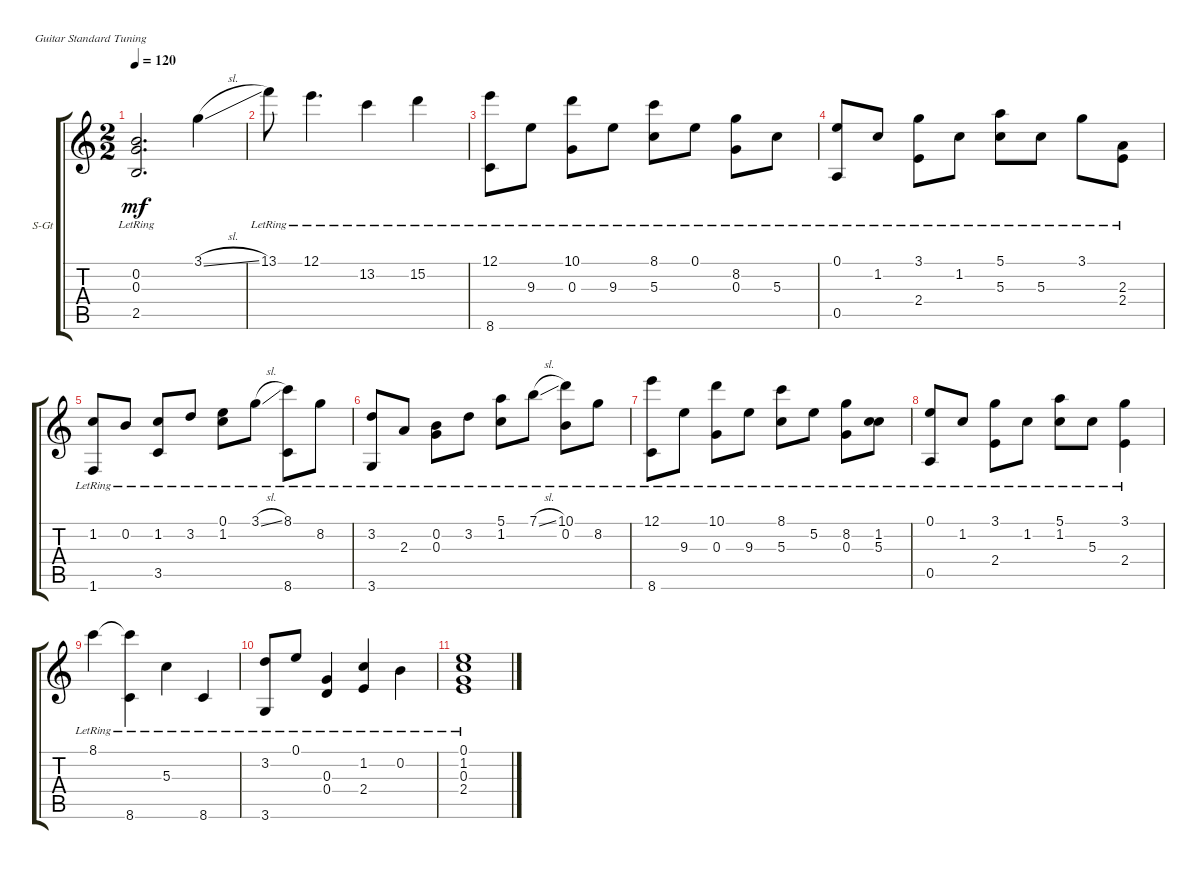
\defaultSystemsLayout 4
\bracketExtendMode groupsimilarinstruments
\firstSystemTrackNameOrientation horizontal
\otherSystemsTrackNameOrientation horizontal
\track ("Steel Guitar" "S-Gt") {instrument acousticguitarsteel}
\staff {score tabs}
\tuning (E4 B3 G3 D3 A2 E2)
\ts (2 2)
\tempo 120
\clef g2
\ks c
(2.5{lr} 0.3{lr} 0.2).2{d dy mf} 3.1{sl}.4 |
13.1{lr}.8 12.1{lr}.4{d} 13.2{lr}.4 15.2{lr}.4 |
(12.1{lr} 8.6{lr}).8 9.3{lr}.8 (10.1{lr} 0.3{lr}).8 9.3{lr}.8 (8.1{lr} 5.3{lr}).8 0.1{lr}.8 (0.3{lr} 8.2{lr}).8 5.3{lr}.8 |
(0.1{lr} 0.5{lr}).8 1.2{lr}.8 (3.1{lr} 2.4{lr}).8 1.2{lr}.8 (5.1{lr} 5.3{lr}).8 5.3{lr}.8 3.1{lr}.8 (2.3{lr} 2.4{lr}).8 |
(1.2{lr} 1.6{lr}).8 0.2{lr}.8 (1.2{lr} 3.5{lr}).8 3.2{lr}.8 (0.1{lr} 1.2{lr}).8 3.1{sl lr}.8 (8.1{lr} 8.6{lr}).8 8.2{lr}.8 |
(3.6{lr} 3.2{lr}).8 2.3{lr}.8 (0.2{lr} 0.3{lr}).8 3.2{lr}.8 (1.2{lr} 5.1{lr}).8 7.1{sl lr}.8 (10.1{lr} 0.2{lr}).8 8.2{lr}.8 |
(12.1{lr} 8.6{lr}).8 9.3{lr}.8 (10.1{lr} 0.3{lr}).8 9.3{lr}.8 (8.1{lr} 5.3{lr}).8 5.2{lr}.8 (0.3{lr} 8.2).8 (1.2{lr} 5.3).8 |
(0.1{lr} 0.5{lr}).8 1.2{lr}.8 (3.1{lr} 2.4{lr}).8 1.2{lr}.8 (5.1{lr} 1.2{lr}).8 5.3{lr}.8 (3.1{lr} 2.4{lr}).4 |
8.1{lr}.4 (8.1{lr t} 8.6{lr}).4 5.3{lr}.4 8.6{lr}.4 |
(3.2{lr} 3.6{lr}).8 0.1{lr}.8 (0.3{lr} 0.4{lr}).4 (2.4{lr} 1.2{lr}).4 0.2{lr}.4 |
(0.1{lr} 0.3{lr} 2.4{lr} 1.2{lr}).1
